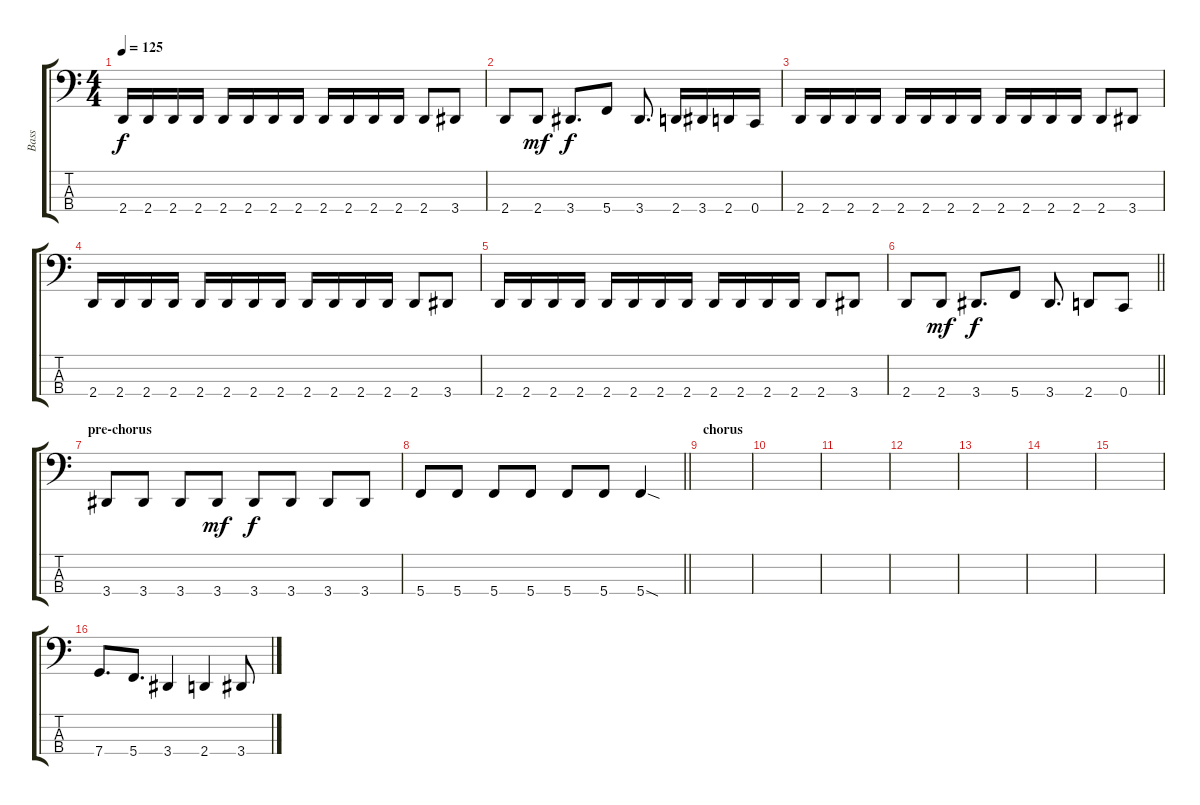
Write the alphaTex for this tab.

\track ("Bass" "Bass") {instrument electricbassfinger}
\staff {score tabs}
\tuning (F2 C2 G1 C1) {hide}
\ts (4 4)
\tempo 125
\clef f4
\ks c
2.4.16{dy f} 2.4.16 2.4.16 2.4.16 2.4.16 2.4.16 2.4.16 2.4.16 2.4.16 2.4.16 2.4.16 2.4.16 2.4.8 3.4.8 |
2.4.8 2.4.8{dy mf} 3.4.8{d dy f} 5.4.8 3.4.8{d} 2.4.16 3.4.16 2.4.16 0.4.16 |
2.4.16 2.4.16 2.4.16 2.4.16 2.4.16 2.4.16 2.4.16 2.4.16 2.4.16 2.4.16 2.4.16 2.4.16 2.4.8 3.4.8 |
2.4.16 2.4.16 2.4.16 2.4.16 2.4.16 2.4.16 2.4.16 2.4.16 2.4.16 2.4.16 2.4.16 2.4.16 2.4.8 3.4.8 |
2.4.16 2.4.16 2.4.16 2.4.16 2.4.16 2.4.16 2.4.16 2.4.16 2.4.16 2.4.16 2.4.16 2.4.16 2.4.8 3.4.8 |
\barLineRight lightlight
2.4.8 2.4.8{dy mf} 3.4.8{d dy f} 5.4.8 3.4.8{d} 2.4.8 0.4.8 |
\section ("" "pre-chorus")
3.4.8 3.4.8 3.4.8 3.4.8{dy mf} 3.4.8{dy f} 3.4.8 3.4.8 3.4.8 |
\barLineRight lightlight
5.4.8 5.4.8 5.4.8 5.4.8 5.4.8 5.4.8 5.4{sod}.4 |
\section ("" "chorus")
|
|
|
|
|
|
|
7.4.8{d} 5.4.8{d} 3.4.4 2.4.4 3.4.8
